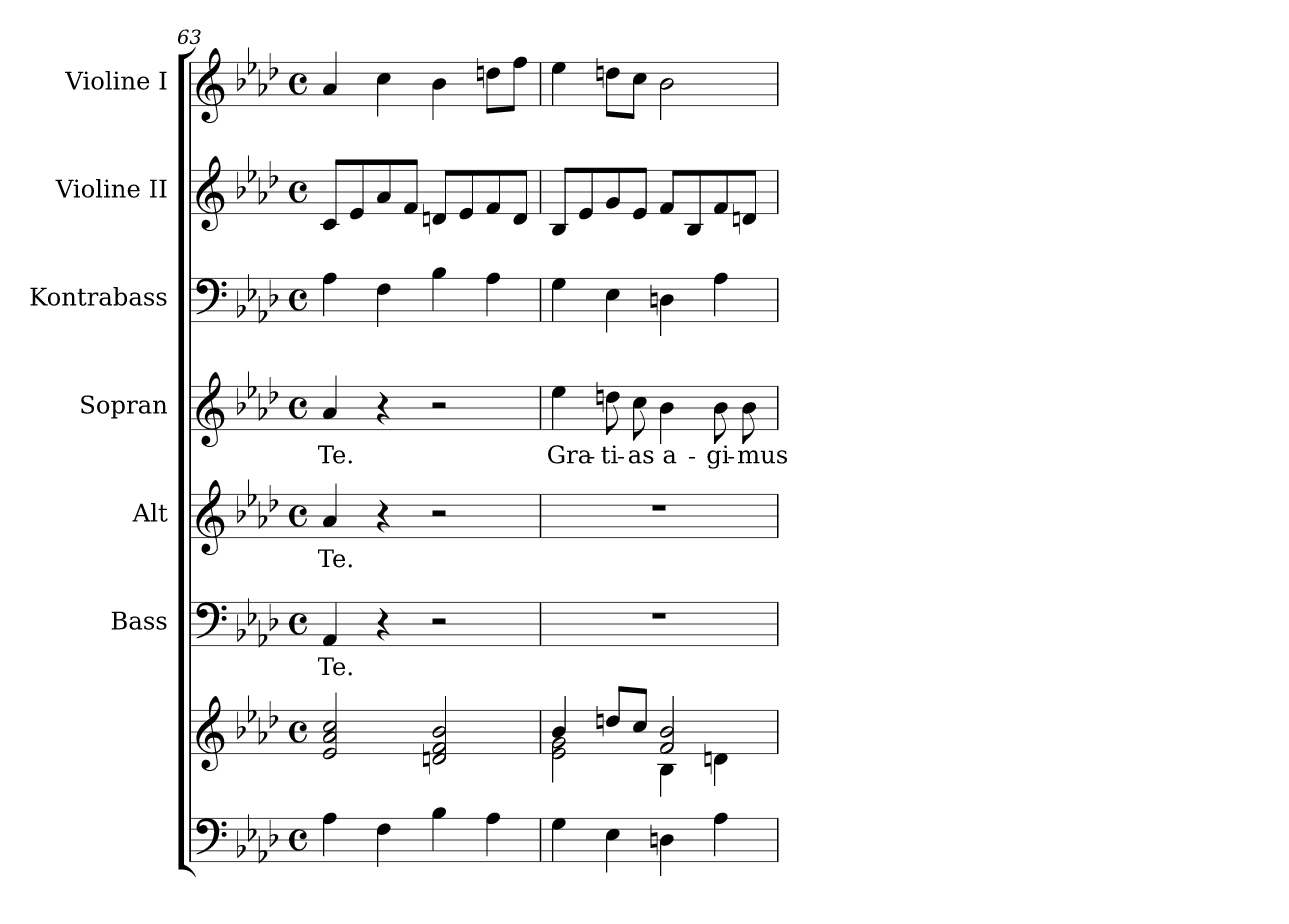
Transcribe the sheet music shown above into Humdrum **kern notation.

**kern	**kern	**kern	**text	**kern	**text	**kern	**text	**kern	**kern	**kern
*part7	*part7	*part6	*part6	*part5	*part5	*part4	*part4	*part3	*part2	*part1
*staff8	*staff7	*staff6	*staff6	*staff5	*staff5	*staff4	*staff4	*staff3	*staff2	*staff1
*	*	*I"Bass	*	*I"Alt	*	*I"Sopran	*	*I"Kontrabass	*I"Violine II	*I"Violine I
*	*	*I'B.	*	*I'A.	*	*I'S.	*	*I'Kb.	*I'Vl. II	*I'Vl. I
*clefF4	*clefG2	*clefF4	*	*clefG2	*	*clefG2	*	*clefF4	*clefG2	*clefG2
*	*	*	*	*	*	*	*	*ITrd7c12	*	*
*k[b-e-a-d-]	*k[b-e-a-d-]	*k[b-e-a-d-]	*	*k[b-e-a-d-]	*	*k[b-e-a-d-]	*	*k[b-e-a-d-]	*k[b-e-a-d-]	*k[b-e-a-d-]
*A-:	*A-:	*A-:	*	*A-:	*	*A-:	*	*A-:	*A-:	*A-:
*M4/4	*M4/4	*M4/4	*	*M4/4	*	*M4/4	*	*M4/4	*M4/4	*M4/4
*met(c)	*met(c)	*met(c)	*	*met(c)	*	*met(c)	*	*met(c)	*met(c)	*met(c)
=63	=63	=63	=63	=63	=63	=63	=63	=63	=63	=63
!	!	!	!LO:LY:b	!	!LO:LY:b	!	!LO:LY:b	!	!	!
4A-\	2e-/ 2a-/ 2cc/	4AA-/	Te.	4a-/	Te.	4a-/	Te.	4AA-\	8c/L	4a-/
.	.	.	.	.	.	.	.	.	8e-/	.
4F\	.	4r	.	4r	.	4r	.	4FF\	8a-/	4cc\
.	.	.	.	.	.	.	.	.	8f/J	.
4B-\	2dn/ 2f/ 2b-/	2r	.	2r	.	2r	.	4BB-\	8dn/L	4b-\
.	.	.	.	.	.	.	.	.	8e-/	.
4A-\	.	.	.	.	.	.	.	4AA-\	8f/	8ddn\L
.	.	.	.	.	.	.	.	.	8d/J	8ff\J
=64	=64	=64	=64	=64	=64	=64	=64	=64	=64	=64
*	*^	*	*	*	*	*	*	*	*	*
!	!	!	!	!	!	!	!	!LO:LY:b	!	!	!
4G\	4b-/	2e-\ 2g\	1r	.	1r	.	4ee-\	Gra-	4GG\	8B-/L	4ee-\
.	.	.	.	.	.	.	.	.	.	8e-/	.
!	!	!	!	!	!	!	!	!LO:LY:b	!	!	!
4E-\	8ddn/L	.	.	.	.	.	8ddn\	-ti-	4EE-\	8g/	8ddn\L
!	!	!	!	!	!	!	!	!LO:LY:b	!	!	!
.	8cc/J	.	.	.	.	.	8cc\	-as	.	8e-/J	8cc\J
!	!	!	!	!	!	!	!	!LO:LY:b	!	!	!
4Dn\	2f/ 2b-/	4B-\	.	.	.	.	4b-\	a-	4DDn\	8f/L	2b-\
.	.	.	.	.	.	.	.	.	.	8B-/	.
!	!	!	!	!	!	!	!	!LO:LY:b	!	!	!
4A-\	.	4dn\	.	.	.	.	8b-\	-gi-	4AA-\	8f/	.
!	!	!	!	!	!	!	!	!LO:LY:b	!	!	!
.	.	.	.	.	.	.	8b-\	-mus	.	8dn/J	.
*	*v	*v	*	*	*	*	*	*	*	*	*
=	=	=	=	=	=	=	=	=	=	=
*-	*-	*-	*-	*-	*-	*-	*-	*-	*-	*-
